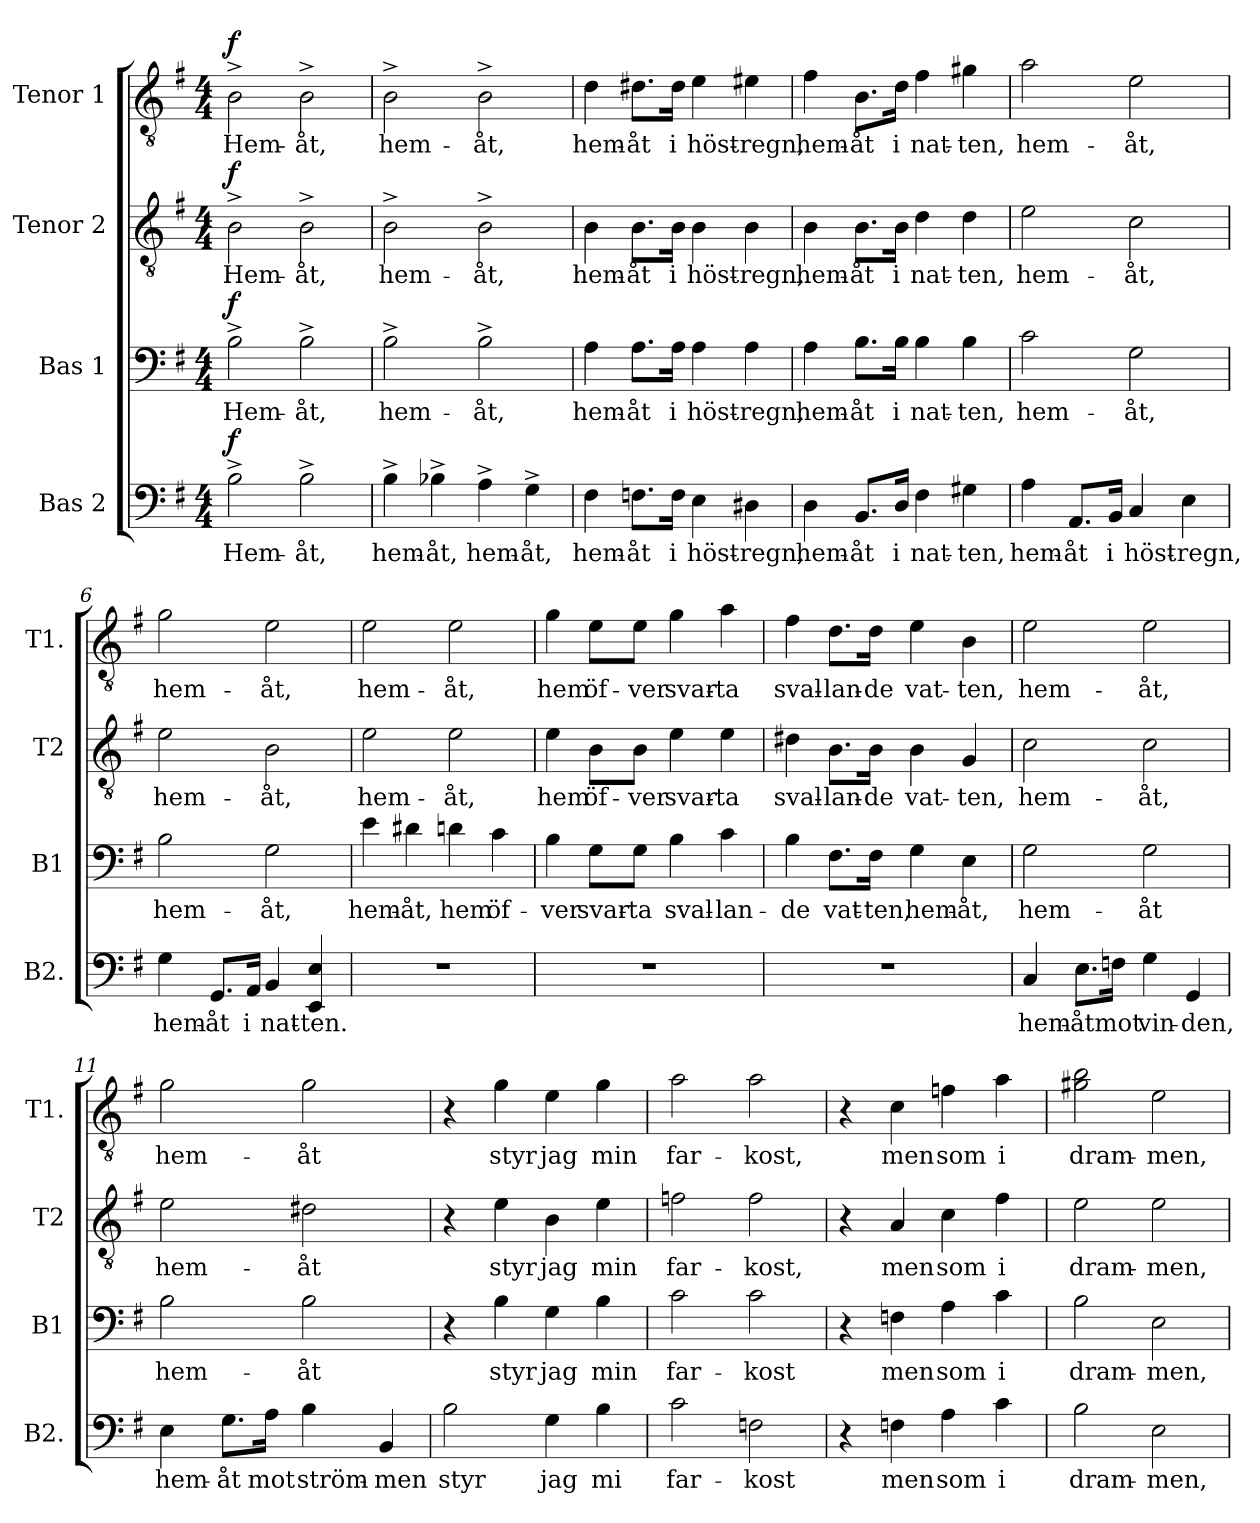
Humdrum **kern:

**kern	**text	**dynam	**kern	**text	**dynam	**kern	**text	**dynam	**kern	**text	**dynam
*part4	*part4	*part4	*part3	*part3	*part3	*part2	*part2	*part2	*part1	*part1	*part1
*staff4	*staff4	*staff4	*staff3	*staff3	*staff3	*staff2	*staff2	*staff2	*staff1	*staff1	*staff1
*I"Bas 2	*	*	*I"Bas 1	*	*	*I"Tenor 2	*	*	*I"Tenor 1	*	*
*I'B2.	*	*	*I'B1	*	*	*I'T2	*	*	*I'T1.	*	*
*clefF4	*	*	*clefF4	*	*	*clefGv2	*	*	*clefGv2	*	*
*k[f#]	*	*	*k[f#]	*	*	*k[f#]	*	*	*k[f#]	*	*
*M4/4	*	*	*M4/4	*	*	*M4/4	*	*	*M4/4	*	*
*MM120	*	*	*MM120	*	*	*MM120	*	*	*MM120	*	*
=1	=1	=1	=1	=1	=1	=1	=1	=1	=1	=1	=1
!	!LO:LY:b	!LO:DY:a	!	!LO:LY:b	!LO:DY:a	!	!LO:LY:b	!LO:DY:a	!	!LO:LY:b	!LO:DY:a
2B^\	Hem-	f	2B^\	Hem-	f	2B^\	Hem-	f	2B^\	Hem-	f
!	!LO:LY:b	!	!	!LO:LY:b	!	!	!LO:LY:b	!	!	!LO:LY:b	!
2B^\	-åt,	.	2B^\	-åt,	.	2B^\	-åt,	.	2B^\	-åt,	.
=2	=2	=2	=2	=2	=2	=2	=2	=2	=2	=2	=2
!	!LO:LY:b	!	!	!LO:LY:b	!	!	!LO:LY:b	!	!	!LO:LY:b	!
4B^\	hem-	.	2B^\	hem-	.	2B^\	hem-	.	2B^\	hem-	.
!	!LO:LY:b	!	!	!	!	!	!	!	!	!	!
4B-X^\	-åt,	.	.	.	.	.	.	.	.	.	.
!	!LO:LY:b	!	!	!LO:LY:b	!	!	!LO:LY:b	!	!	!LO:LY:b	!
4A^\	hem-	.	2B^\	-åt,	.	2B^\	-åt,	.	2B^\	-åt,	.
!	!LO:LY:b	!	!	!	!	!	!	!	!	!	!
4G^\	-åt,	.	.	.	.	.	.	.	.	.	.
=3	=3	=3	=3	=3	=3	=3	=3	=3	=3	=3	=3
!	!LO:LY:b	!	!	!LO:LY:b	!	!	!LO:LY:b	!	!	!LO:LY:b	!
4F#\	hem-	.	4A\	hem-	.	4B\	hem-	.	4d\	hem-	.
!	!LO:LY:b	!	!	!LO:LY:b	!	!	!LO:LY:b	!	!	!LO:LY:b	!
8.Fn\L	-åt	.	8.A\L	-åt	.	8.B\L	-åt	.	8.d#X\L	-åt	.
!	!LO:LY:b	!	!	!LO:LY:b	!	!	!LO:LY:b	!	!	!LO:LY:b	!
16F\Jk	i	.	16A\Jk	i	.	16B\Jk	i	.	16d#\Jk	i	.
!	!LO:LY:b	!	!	!LO:LY:b	!	!	!LO:LY:b	!	!	!LO:LY:b	!
4E\	höst-	.	4A\	höst-	.	4B\	höst-	.	4e\	höst-	.
!	!LO:LY:b	!	!	!LO:LY:b	!	!	!LO:LY:b	!	!	!LO:LY:b	!
4D#X\	-regn,	.	4A\	-regn,	.	4B\	-regn,	.	4e#X\	-regn,	.
=4	=4	=4	=4	=4	=4	=4	=4	=4	=4	=4	=4
!	!LO:LY:b	!	!	!LO:LY:b	!	!	!LO:LY:b	!	!	!LO:LY:b	!
4D\	hem-	.	4A\	hem-	.	4B\	hem-	.	4f#\	hem-	.
!	!LO:LY:b	!	!	!LO:LY:b	!	!	!LO:LY:b	!	!	!LO:LY:b	!
8.BB/L	-åt	.	8.B\L	-åt	.	8.B\L	-åt	.	8.B\L	-åt	.
!	!LO:LY:b	!	!	!LO:LY:b	!	!	!LO:LY:b	!	!	!LO:LY:b	!
16D/Jk	i	.	16B\Jk	i	.	16B\Jk	i	.	16d\Jk	i	.
!	!LO:LY:b	!	!	!LO:LY:b	!	!	!LO:LY:b	!	!	!LO:LY:b	!
4F#\	nat-	.	4B\	nat-	.	4d\	nat-	.	4f#\	nat-	.
!	!LO:LY:b	!	!	!LO:LY:b	!	!	!LO:LY:b	!	!	!LO:LY:b	!
4G#X\	-ten,	.	4B\	-ten,	.	4d\	-ten,	.	4g#X\	-ten,	.
!!LO:LB:g=z
=5	=5	=5	=5	=5	=5	=5	=5	=5	=5	=5	=5
!	!LO:LY:b	!	!	!LO:LY:b	!	!	!LO:LY:b	!	!	!LO:LY:b	!
4A\	hem-	.	2c\	hem-	.	2e\	hem-	.	2a\	hem-	.
!	!LO:LY:b	!	!	!	!	!	!	!	!	!	!
8.AA/L	-åt	.	.	.	.	.	.	.	.	.	.
!	!LO:LY:b	!	!	!	!	!	!	!	!	!	!
16BB/Jk	i	.	.	.	.	.	.	.	.	.	.
!	!LO:LY:b	!	!	!LO:LY:b	!	!	!LO:LY:b	!	!	!LO:LY:b	!
4C/	höst-	.	2G\	-åt,	.	2c\	-åt,	.	2e\	-åt,	.
!	!LO:LY:b	!	!	!	!	!	!	!	!	!	!
4E\	-regn,	.	.	.	.	.	.	.	.	.	.
=6	=6	=6	=6	=6	=6	=6	=6	=6	=6	=6	=6
!	!LO:LY:b	!	!	!LO:LY:b	!	!	!LO:LY:b	!	!	!LO:LY:b	!
4G\	hem-	.	2B\	hem-	.	2e\	hem-	.	2g\	hem-	.
!	!LO:LY:b	!	!	!	!	!	!	!	!	!	!
8.GG/L	-åt	.	.	.	.	.	.	.	.	.	.
!	!LO:LY:b	!	!	!	!	!	!	!	!	!	!
16AA/Jk	i	.	.	.	.	.	.	.	.	.	.
!	!LO:LY:b	!	!	!LO:LY:b	!	!	!LO:LY:b	!	!	!LO:LY:b	!
4BB/	nat-	.	2G\	-åt,	.	2B\	-åt,	.	2e\	-åt,	.
!	!LO:LY:b	!	!	!	!	!	!	!	!	!	!
4EE/ 4E/	-ten.	.	.	.	.	.	.	.	.	.	.
=7	=7	=7	=7	=7	=7	=7	=7	=7	=7	=7	=7
!	!	!	!	!LO:LY:b	!	!	!LO:LY:b	!	!	!LO:LY:b	!
1r	.	.	4e\	hem-	.	2e\	hem-	.	2e\	hem-	.
!	!	!	!	!LO:LY:b	!	!	!	!	!	!	!
.	.	.	4d#X\	-åt,	.	.	.	.	.	.	.
!	!	!	!	!LO:LY:b	!	!	!LO:LY:b	!	!	!LO:LY:b	!
.	.	.	4dn\	hem	.	2e\	-åt,	.	2e\	-åt,	.
!	!	!	!	!LO:LY:b	!	!	!	!	!	!	!
.	.	.	4c\	öf-	.	.	.	.	.	.	.
=8	=8	=8	=8	=8	=8	=8	=8	=8	=8	=8	=8
!	!	!	!	!LO:LY:b	!	!	!LO:LY:b	!	!	!LO:LY:b	!
1r	.	.	4B\	-ver	.	4e\	hem	.	4g\	hem	.
!	!	!	!	!LO:LY:b	!	!	!LO:LY:b	!	!	!LO:LY:b	!
.	.	.	8G\L	svar-	.	8B\L	öf-	.	8e\L	öf-	.
!	!	!	!	!LO:LY:b	!	!	!LO:LY:b	!	!	!LO:LY:b	!
.	.	.	8G\J	-ta	.	8B\J	-ver	.	8e\J	-ver	.
!	!	!	!	!LO:LY:b	!	!	!LO:LY:b	!	!	!LO:LY:b	!
.	.	.	4B\	sval-	.	4e\	svar-	.	4g\	svar-	.
!	!	!	!	!LO:LY:b	!	!	!LO:LY:b	!	!	!LO:LY:b	!
.	.	.	4c\	-lan-	.	4e\	-ta	.	4a\	-ta	.
!!LO:PB:g=z
=9	=9	=9	=9	=9	=9	=9	=9	=9	=9	=9	=9
!	!	!	!	!LO:LY:b	!	!	!LO:LY:b	!	!	!LO:LY:b	!
1r	.	.	4B\	-de	.	4d#X\	sval-	.	4f#\	sval-	.
!	!	!	!	!LO:LY:b	!	!	!LO:LY:b	!	!	!LO:LY:b	!
.	.	.	8.F#\L	vat-	.	8.B\L	-lan-	.	8.d\L	-lan-	.
!	!	!	!	!LO:LY:b	!	!	!LO:LY:b	!	!	!LO:LY:b	!
.	.	.	16F#\Jk	-ten,	.	16B\Jk	-de	.	16d\Jk	-de	.
!	!	!	!	!LO:LY:b	!	!	!LO:LY:b	!	!	!LO:LY:b	!
.	.	.	4G\	hem-	.	4B\	vat-	.	4e\	vat-	.
!	!	!	!	!LO:LY:b	!	!	!LO:LY:b	!	!	!LO:LY:b	!
.	.	.	4E\	-åt,	.	4G/	-ten,	.	4B\	-ten,	.
=10	=10	=10	=10	=10	=10	=10	=10	=10	=10	=10	=10
!	!LO:LY:b	!	!	!LO:LY:b	!	!	!LO:LY:b	!	!	!LO:LY:b	!
4C/	hem-	.	2G\	hem-	.	2c\	hem-	.	2e\	hem-	.
!	!LO:LY:b	!	!	!	!	!	!	!	!	!	!
8.E\L	-åt	.	.	.	.	.	.	.	.	.	.
!	!LO:LY:b	!	!	!	!	!	!	!	!	!	!
16Fn\Jk	mot	.	.	.	.	.	.	.	.	.	.
!	!LO:LY:b	!	!	!LO:LY:b	!	!	!LO:LY:b	!	!	!LO:LY:b	!
4G\	vin-	.	2G\	-åt	.	2c\	-åt,	.	2e\	-åt,	.
!	!LO:LY:b	!	!	!	!	!	!	!	!	!	!
4GG/	-den,	.	.	.	.	.	.	.	.	.	.
=11	=11	=11	=11	=11	=11	=11	=11	=11	=11	=11	=11
!	!LO:LY:b	!	!	!LO:LY:b	!	!	!LO:LY:b	!	!	!LO:LY:b	!
4E\	hem-	.	2B\	hem-	.	2e\	hem-	.	2g\	hem-	.
!	!LO:LY:b	!	!	!	!	!	!	!	!	!	!
8.G\L	-åt	.	.	.	.	.	.	.	.	.	.
!	!LO:LY:b	!	!	!	!	!	!	!	!	!	!
16A\Jk	mot	.	.	.	.	.	.	.	.	.	.
!	!LO:LY:b	!	!	!LO:LY:b	!	!	!LO:LY:b	!	!	!LO:LY:b	!
4B\	ström-	.	2B\	-åt	.	2d#X\	-åt	.	2g\	-åt	.
!	!LO:LY:b	!	!	!	!	!	!	!	!	!	!
4BB/	-men	.	.	.	.	.	.	.	.	.	.
=12	=12	=12	=12	=12	=12	=12	=12	=12	=12	=12	=12
!	!LO:LY:b	!	!	!	!	!	!	!	!	!	!
2B\	styr	.	4r	.	.	4r	.	.	4r	.	.
!	!	!	!	!LO:LY:b	!	!	!LO:LY:b	!	!	!LO:LY:b	!
.	.	.	4B\	styr	.	4e\	styr	.	4g\	styr	.
!	!LO:LY:b	!	!	!LO:LY:b	!	!	!LO:LY:b	!	!	!LO:LY:b	!
4G\	jag	.	4G\	jag	.	4B\	jag	.	4e\	jag	.
!	!LO:LY:b	!	!	!LO:LY:b	!	!	!LO:LY:b	!	!	!LO:LY:b	!
4B\	mi	.	4B\	min	.	4e\	min	.	4g\	min	.
!!LO:LB:g=z
=13	=13	=13	=13	=13	=13	=13	=13	=13	=13	=13	=13
!	!LO:LY:b	!	!	!LO:LY:b	!	!	!LO:LY:b	!	!	!LO:LY:b	!
2c\	-far-	.	2c\	-far-	.	2fn\	far-	.	2a\	far-	.
!	!LO:LY:b	!	!	!LO:LY:b	!	!	!LO:LY:b	!	!	!LO:LY:b	!
2Fn\	-kost	.	2c\	-kost	.	2f\	-kost,	.	2a\	-kost,	.
=14	=14	=14	=14	=14	=14	=14	=14	=14	=14	=14	=14
4r	.	.	4r	.	.	4r	.	.	4r	.	.
!	!LO:LY:b	!	!	!LO:LY:b	!	!	!LO:LY:b	!	!	!LO:LY:b	!
4Fn\	men	.	4Fn\	men	.	4A/	men	.	4c\	men	.
!	!LO:LY:b	!	!	!LO:LY:b	!	!	!LO:LY:b	!	!	!LO:LY:b	!
4A\	som	.	4A\	som	.	4c\	som	.	4fn\	som	.
!	!LO:LY:b	!	!	!LO:LY:b	!	!	!LO:LY:b	!	!	!LO:LY:b	!
4c\	i	.	4c\	i	.	4f#\	i	.	4a\	i	.
=15	=15	=15	=15	=15	=15	=15	=15	=15	=15	=15	=15
!	!LO:LY:b	!	!	!LO:LY:b	!	!	!LO:LY:b	!	!	!LO:LY:b	!
2B\	dram-	.	2B\	dram-	.	2e\	dram-	.	2g#X\ 2b\	dram-	.
!	!LO:LY:b	!	!	!LO:LY:b	!	!	!LO:LY:b	!	!	!LO:LY:b	!
2E\	-men,	.	2E\	-men,	.	2e\	-men,	.	2e\	-men,	.
=	=	=	=	=	=	=	=	=	=	=	=
*-	*-	*-	*-	*-	*-	*-	*-	*-	*-	*-	*-
